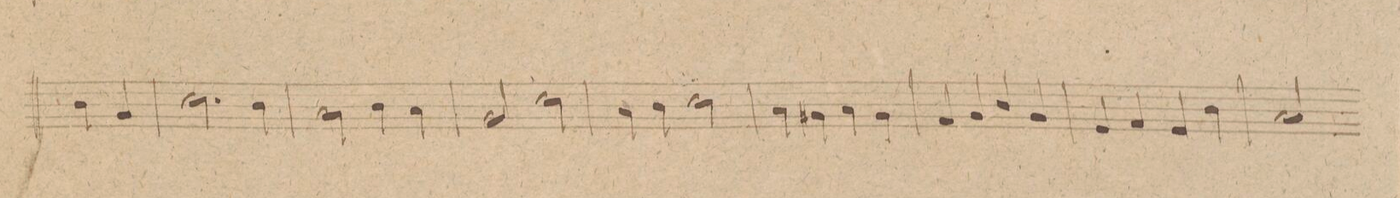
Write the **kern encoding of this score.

**kern	**dynam
*I"Oboi 2do	*
*clefG2	*
*k[f#c#g#]	*
*met(c|)	*
*M2/2	*
4b\	.
4g#/	.
=262	=262
2.cc#\	.
4b\	.
=263	=263
2a\	.
4b\	.
4a\	.
=264	=264
2g#/	.
2cc#\	.
=265	=265
4a\	.
4b\	.
2cc#\	.
=266	=266
4a\	.
4g#X\	.
4a\	.
4g#\	.
=267	=267
4f#/	.
4g#/	.
4b/	.
4g#/	.
=268	=268
4e/	.
4f#/	.
4e/	.
4b\	.
=269	=269
2a/	.
*-	*-
